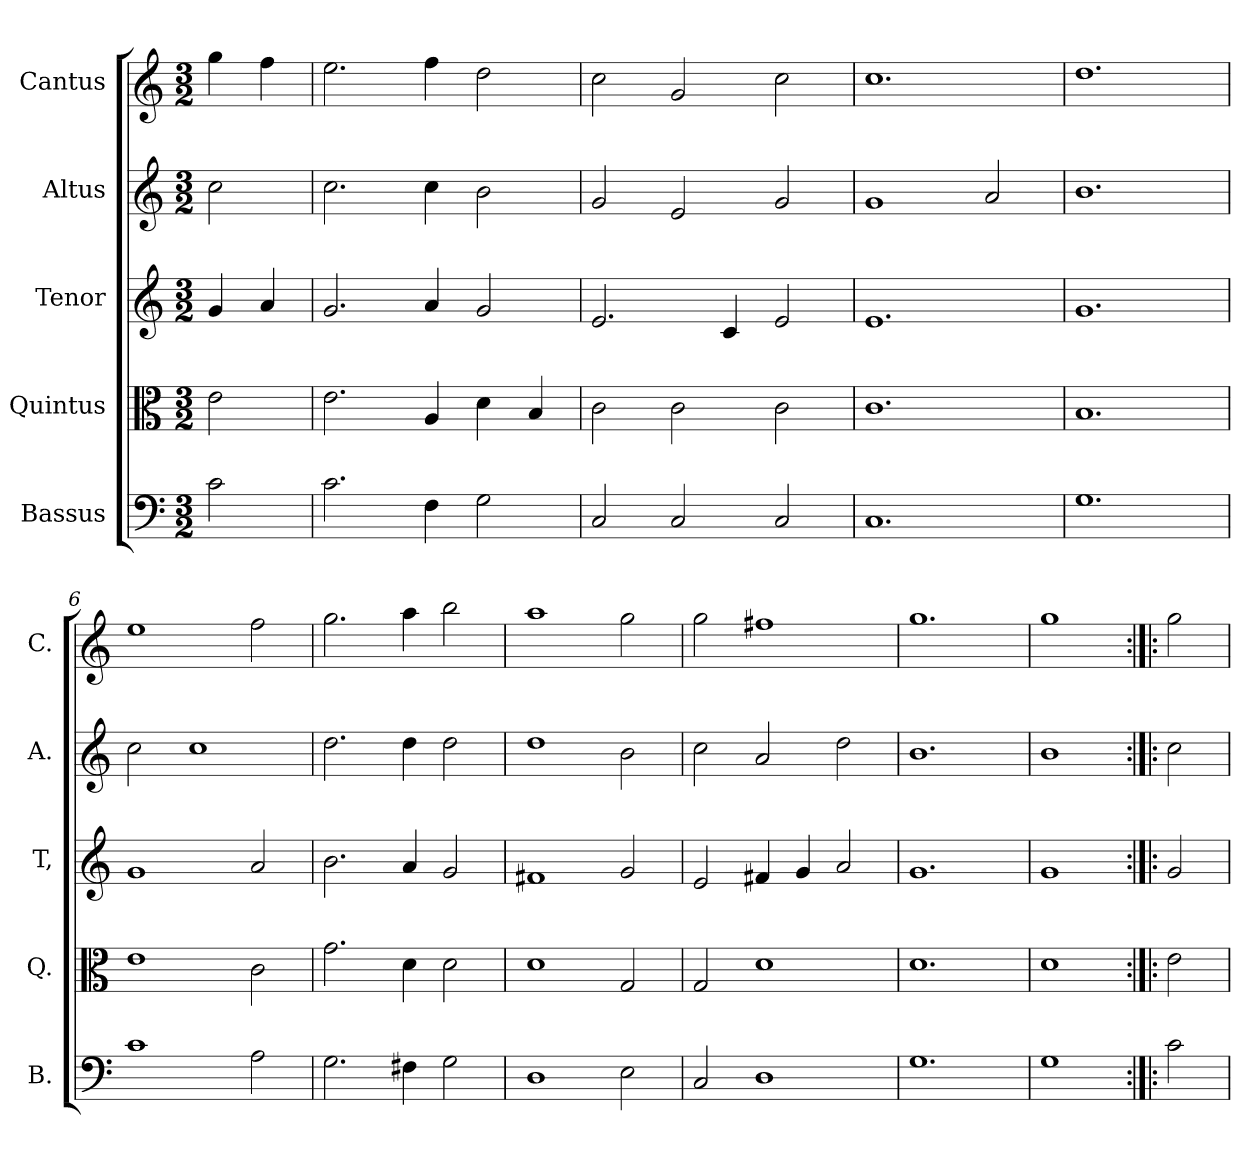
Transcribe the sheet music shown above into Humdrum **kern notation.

**kern	**kern	**kern	**kern	**kern
*part5	*part4	*part3	*part2	*part1
*staff5	*staff4	*staff3	*staff2	*staff1
*I"Bassus	*I"Quintus	*I"Tenor	*I"Altus	*I"Cantus
*I'B.	*I'Q.	*I'T,	*I'A.	*I'C.
*clefF4	*clefC3	*clefG2	*clefG2	*clefG2
*k[]	*k[]	*k[]	*k[]	*k[]
*M3/2	*M3/2	*M3/2	*M3/2	*M3/2
=1	=1	=1	=1	=1
2c\	2e\	4g/	2cc\	4gg\
.	.	4a/	.	4ff\
=2	=2	=2	=2	=2
2.c\	2.e\	2.g/	2.cc\	2.ee\
4F\	4A/	4a/	4cc\	4ff\
2G\	4d\	2g/	2b\	2dd\
.	4B/	.	.	.
=3	=3	=3	=3	=3
2C/	2c\	2.e/	2g/	2cc\
2C/	2c\	.	2e/	2g/
.	.	4c/	.	.
2C/	2c\	2e/	2g/	2cc\
=4	=4	=4	=4	=4
1.C	1.c	1.e	1g	1.cc
.	.	.	2a/	.
=5	=5	=5	=5	=5
1.G	1.B	1.g	1.b	1.dd
=6	=6	=6	=6	=6
1c	1e	1g	2cc\	1ee
.	.	.	1cc	.
2A\	2c\	2a/	.	2ff\
=7	=7	=7	=7	=7
2.G\	2.g\	2.b\	2.dd\	2.gg\
4F#X\	4d\	4a/	4dd\	4aa\
2G\	2d\	2g/	2dd\	2bb\
=8	=8	=8	=8	=8
1D	1d	1f#X	1dd	1aa
2E\	2G/	2g/	2b\	2gg\
=9	=9	=9	=9	=9
2C/	2G/	2e/	2cc\	2gg\
1D	1d	4f#X/	2a/	1ff#X
.	.	4g/	.	.
.	.	2a/	2dd\	.
=10	=10	=10	=10	=10
1.G	1.d	1.g	1.b	1.gg
=11	=11	=11	=11	=11
1G	1d	1g	1b	1gg
=12:|!|:	=12:|!|:	=12:|!|:	=12:|!|:	=12:|!|:
2c\	2e\	2g/	2cc\	2gg\
=	=	=	=	=
*-	*-	*-	*-	*-
